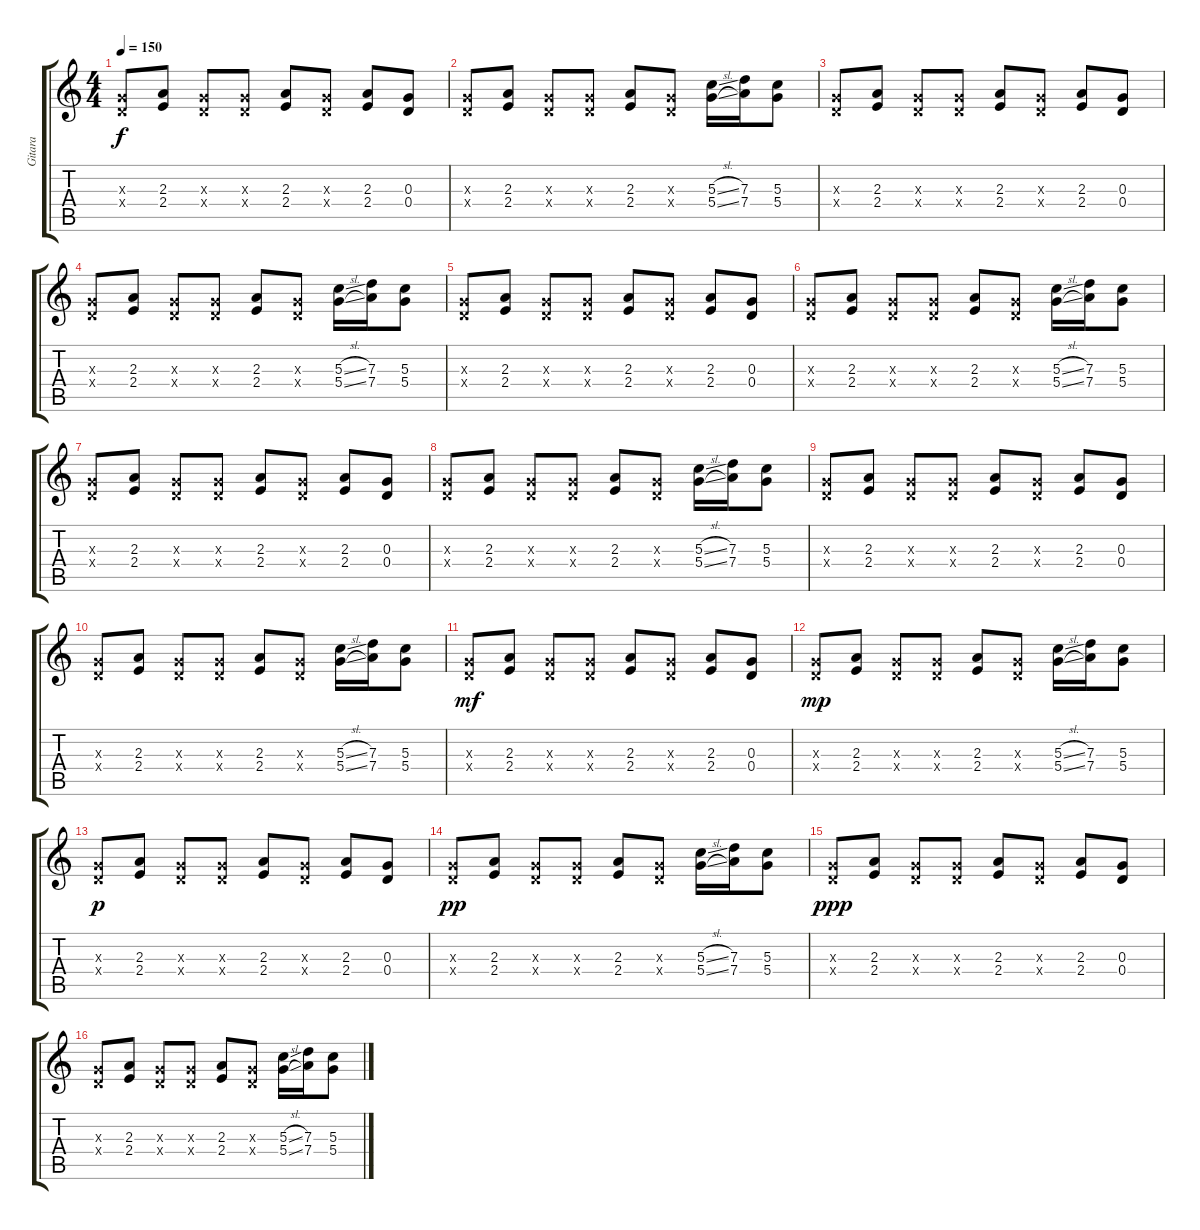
\track ("Gitara" "Gitara") {instrument overdrivenguitar}
\staff {score tabs}
\tuning (E4 B3 G3 D3 A2 E2) {hide}
\ts (4 4)
\tempo 150
\clef g2
\ks c
(0.3{x} 0.4{x}).8{dy f} (2.3 2.4).8 (0.3{x} 0.4{x}).8 (0.3{x} 0.4{x}).8 (2.3 2.4).8 (0.3{x} 0.4{x}).8 (2.3 2.4).8 (0.3 0.4).8 |
(0.3{x} 0.4{x}).8 (2.3 2.4).8 (0.3{x} 0.4{x}).8 (0.3{x} 0.4{x}).8 (2.3 2.4).8 (0.3{x} 0.4{x}).8 (5.3{sl} 5.4{sl}).16 (7.3 7.4).16 (5.3 5.4).8 |
(0.3{x} 0.4{x}).8 (2.3 2.4).8 (0.3{x} 0.4{x}).8 (0.3{x} 0.4{x}).8 (2.3 2.4).8 (0.3{x} 0.4{x}).8 (2.3 2.4).8 (0.3 0.4).8 |
(0.3{x} 0.4{x}).8 (2.3 2.4).8 (0.3{x} 0.4{x}).8 (0.3{x} 0.4{x}).8 (2.3 2.4).8 (0.3{x} 0.4{x}).8 (5.3{sl} 5.4{sl}).16 (7.3 7.4).16 (5.3 5.4).8 |
(0.3{x} 0.4{x}).8 (2.3 2.4).8 (0.3{x} 0.4{x}).8 (0.3{x} 0.4{x}).8 (2.3 2.4).8 (0.3{x} 0.4{x}).8 (2.3 2.4).8 (0.3 0.4).8 |
(0.3{x} 0.4{x}).8 (2.3 2.4).8 (0.3{x} 0.4{x}).8 (0.3{x} 0.4{x}).8 (2.3 2.4).8 (0.3{x} 0.4{x}).8 (5.3{sl} 5.4{sl}).16 (7.3 7.4).16 (5.3 5.4).8 |
(0.3{x} 0.4{x}).8 (2.3 2.4).8 (0.3{x} 0.4{x}).8 (0.3{x} 0.4{x}).8 (2.3 2.4).8 (0.3{x} 0.4{x}).8 (2.3 2.4).8 (0.3 0.4).8 |
(0.3{x} 0.4{x}).8 (2.3 2.4).8 (0.3{x} 0.4{x}).8 (0.3{x} 0.4{x}).8 (2.3 2.4).8 (0.3{x} 0.4{x}).8 (5.3{sl} 5.4{sl}).16 (7.3 7.4).16 (5.3 5.4).8 |
(0.3{x} 0.4{x}).8 (2.3 2.4).8 (0.3{x} 0.4{x}).8 (0.3{x} 0.4{x}).8 (2.3 2.4).8 (0.3{x} 0.4{x}).8 (2.3 2.4).8 (0.3 0.4).8 |
(0.3{x} 0.4{x}).8 (2.3 2.4).8 (0.3{x} 0.4{x}).8 (0.3{x} 0.4{x}).8 (2.3 2.4).8 (0.3{x} 0.4{x}).8 (5.3{sl} 5.4{sl}).16 (7.3 7.4).16 (5.3 5.4).8 |
(0.3{x} 0.4{x}).8{dy mf} (2.3 2.4).8 (0.3{x} 0.4{x}).8 (0.3{x} 0.4{x}).8 (2.3 2.4).8 (0.3{x} 0.4{x}).8 (2.3 2.4).8 (0.3 0.4).8 |
(0.3{x} 0.4{x}).8{dy mp} (2.3 2.4).8 (0.3{x} 0.4{x}).8 (0.3{x} 0.4{x}).8 (2.3 2.4).8 (0.3{x} 0.4{x}).8 (5.3{sl} 5.4{sl}).16 (7.3 7.4).16 (5.3 5.4).8 |
(0.3{x} 0.4{x}).8{dy p} (2.3 2.4).8 (0.3{x} 0.4{x}).8 (0.3{x} 0.4{x}).8 (2.3 2.4).8 (0.3{x} 0.4{x}).8 (2.3 2.4).8 (0.3 0.4).8 |
(0.3{x} 0.4{x}).8{dy pp} (2.3 2.4).8 (0.3{x} 0.4{x}).8 (0.3{x} 0.4{x}).8 (2.3 2.4).8 (0.3{x} 0.4{x}).8 (5.3{sl} 5.4{sl}).16 (7.3 7.4).16 (5.3 5.4).8 |
(0.3{x} 0.4{x}).8{dy ppp} (2.3 2.4).8 (0.3{x} 0.4{x}).8 (0.3{x} 0.4{x}).8 (2.3 2.4).8 (0.3{x} 0.4{x}).8 (2.3 2.4).8 (0.3 0.4).8 |
(0.3{x} 0.4{x}).8 (2.3 2.4).8 (0.3{x} 0.4{x}).8 (0.3{x} 0.4{x}).8 (2.3 2.4).8 (0.3{x} 0.4{x}).8 (5.3{sl} 5.4{sl}).16 (7.3 7.4).16 (5.3 5.4).8
